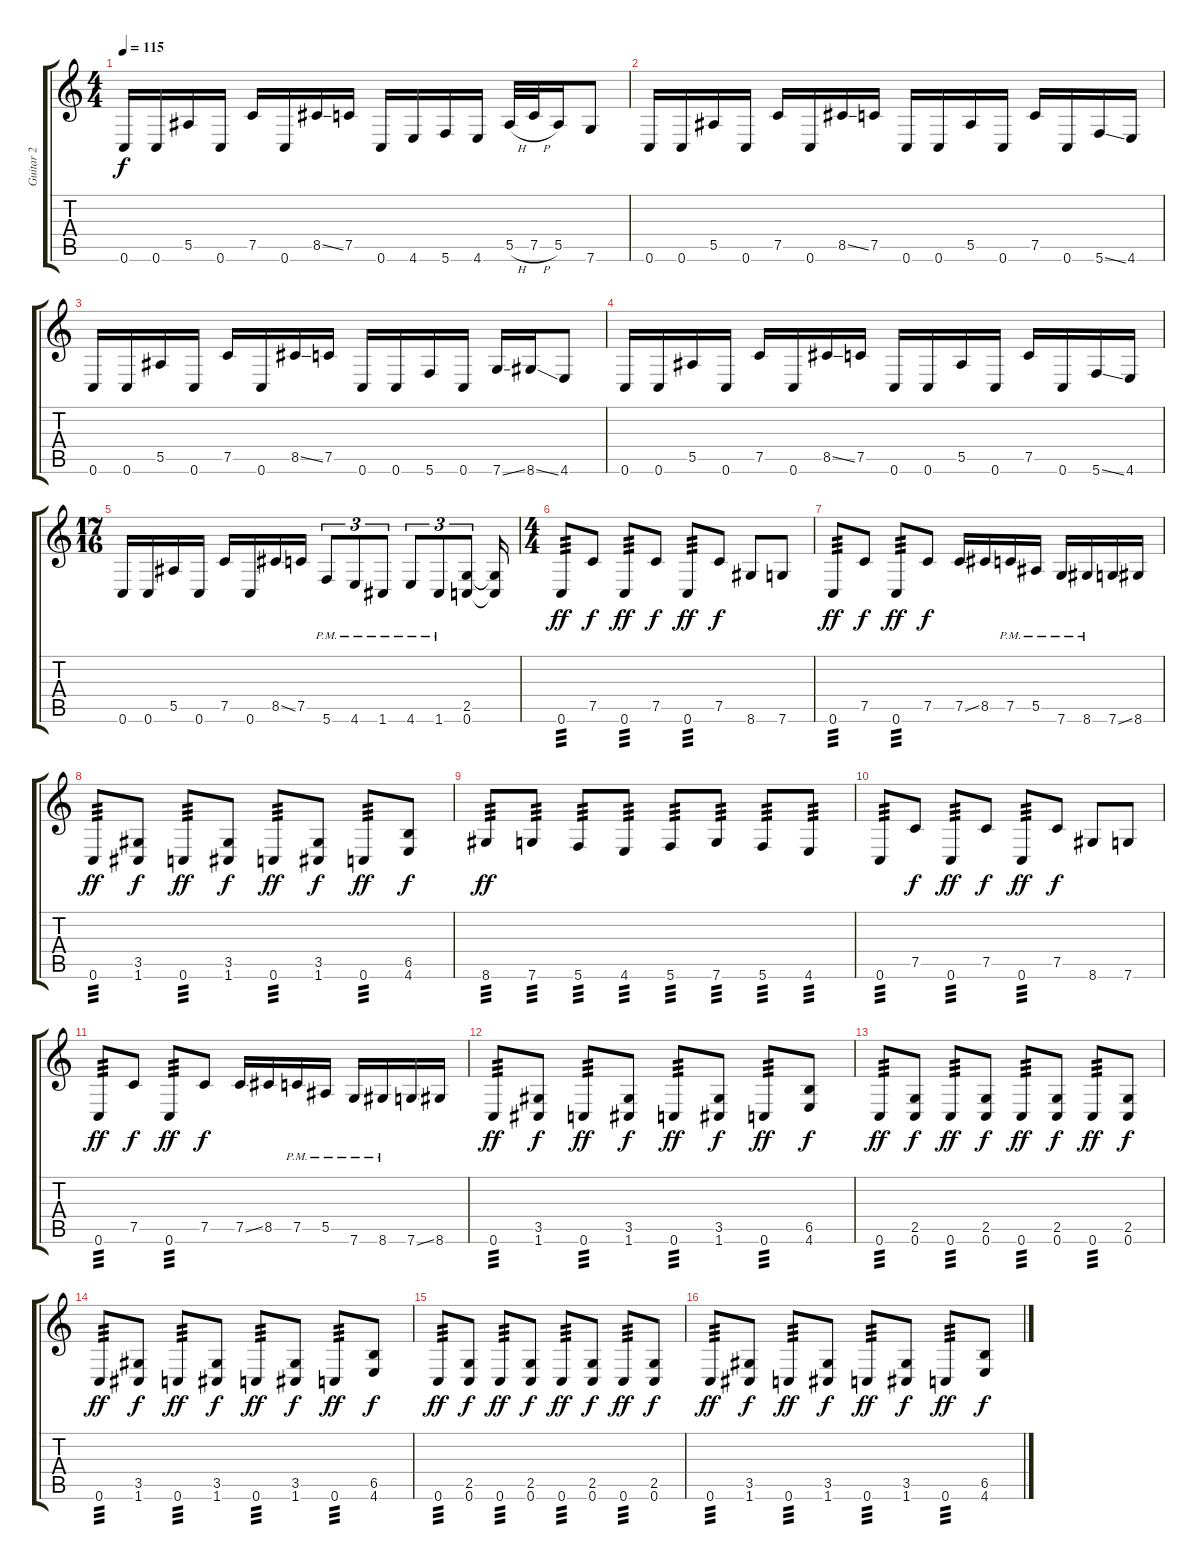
\track ("Guitar 2" "Guitar 2") {instrument overdrivenguitar}
\staff {score tabs}
\tuning (C4 G3 Eb3 Bb2 F2 C2) {hide}
\ts (4 4)
\tempo 115
\clef g2
\ks c
0.6.16{dy f} 0.6.16 5.5.16 0.6.16 7.5.16 0.6.16 8.5{ss}.16 7.5.16 0.6.16 4.6.16 5.6.16 4.6.16 5.5{h}.32 7.5{h}.32 5.5.16 7.6.8 |
0.6.16 0.6.16 5.5.16 0.6.16 7.5.16 0.6.16 8.5{ss}.16 7.5.16 0.6.16 0.6.16 5.5.16 0.6.16 7.5.16 0.6.16 5.6{ss}.16 4.6.16 |
0.6.16 0.6.16 5.5.16 0.6.16 7.5.16 0.6.16 8.5{ss}.16 7.5.16 0.6.16 0.6.16 5.6.16 0.6.16 7.6{ss}.16 8.6{ss}.16 4.6.8 |
0.6.16 0.6.16 5.5.16 0.6.16 7.5.16 0.6.16 8.5{ss}.16 7.5.16 0.6.16 0.6.16 5.5.16 0.6.16 7.5.16 0.6.16 5.6{ss}.16 4.6.16 |
\ts (17 16)
0.6.16 0.6.16 5.5.16 0.6.16 7.5.16 0.6.16 8.5{ss}.16 7.5.16 5.6{pm}.8{tu (3 2)} 4.6{pm}.8{tu (3 2)} 1.6{pm}.8{tu (3 2)} 4.6{pm}.8{tu (3 2)} 1.6{pm}.8{tu (3 2)} (2.5 0.6).8{tu (3 2)} (2.5{t} 0.6{t}).16 |
\ts (4 4)
0.6.8{tp 3 dy ff} 7.5.8{dy f} 0.6.8{tp 3 dy ff} 7.5.8{dy f} 0.6.8{tp 3 dy ff} 7.5.8{dy f} 8.6.8 7.6.8 |
0.6.8{tp 3 dy ff} 7.5.8{dy f} 0.6.8{tp 3 dy ff} 7.5.8{dy f} 7.5{ss}.16 8.5.16 7.5{pm}.16 5.5{pm}.16 7.6{pm}.16 8.6{pm}.16 7.6{ss}.16 8.6.16 |
0.6.8{tp 3 dy ff} (3.5 1.6).8{dy f} 0.6.8{tp 3 dy ff} (3.5 1.6).8{dy f} 0.6.8{tp 3 dy ff} (3.5 1.6).8{dy f} 0.6.8{tp 3 dy ff} (6.5 4.6).8{dy f} |
8.6.8{tp 3 dy ff} 7.6.8{tp 3} 5.6.8{tp 3} 4.6.8{tp 3} 5.6.8{tp 3} 7.6.8{tp 3} 5.6.8{tp 3} 4.6.8{tp 3} |
0.6.8{tp 3} 7.5.8{dy f} 0.6.8{tp 3 dy ff} 7.5.8{dy f} 0.6.8{tp 3 dy ff} 7.5.8{dy f} 8.6.8 7.6.8 |
0.6.8{tp 3 dy ff} 7.5.8{dy f} 0.6.8{tp 3 dy ff} 7.5.8{dy f} 7.5{ss}.16 8.5.16 7.5{pm}.16 5.5{pm}.16 7.6{pm}.16 8.6{pm}.16 7.6{ss}.16 8.6.16 |
0.6.8{tp 3 dy ff} (3.5 1.6).8{dy f} 0.6.8{tp 3 dy ff} (3.5 1.6).8{dy f} 0.6.8{tp 3 dy ff} (3.5 1.6).8{dy f} 0.6.8{tp 3 dy ff} (6.5 4.6).8{dy f} |
0.6.8{tp 3 dy ff} (2.5 0.6).8{dy f} 0.6.8{tp 3 dy ff} (2.5 0.6).8{dy f} 0.6.8{tp 3 dy ff} (2.5 0.6).8{dy f} 0.6.8{tp 3 dy ff} (2.5 0.6).8{dy f} |
0.6.8{tp 3 dy ff} (3.5 1.6).8{dy f} 0.6.8{tp 3 dy ff} (3.5 1.6).8{dy f} 0.6.8{tp 3 dy ff} (3.5 1.6).8{dy f} 0.6.8{tp 3 dy ff} (6.5 4.6).8{dy f} |
0.6.8{tp 3 dy ff} (2.5 0.6).8{dy f} 0.6.8{tp 3 dy ff} (2.5 0.6).8{dy f} 0.6.8{tp 3 dy ff} (2.5 0.6).8{dy f} 0.6.8{tp 3 dy ff} (2.5 0.6).8{dy f} |
0.6.8{tp 3 dy ff} (3.5 1.6).8{dy f} 0.6.8{tp 3 dy ff} (3.5 1.6).8{dy f} 0.6.8{tp 3 dy ff} (3.5 1.6).8{dy f} 0.6.8{tp 3 dy ff} (6.5 4.6).8{dy f}
